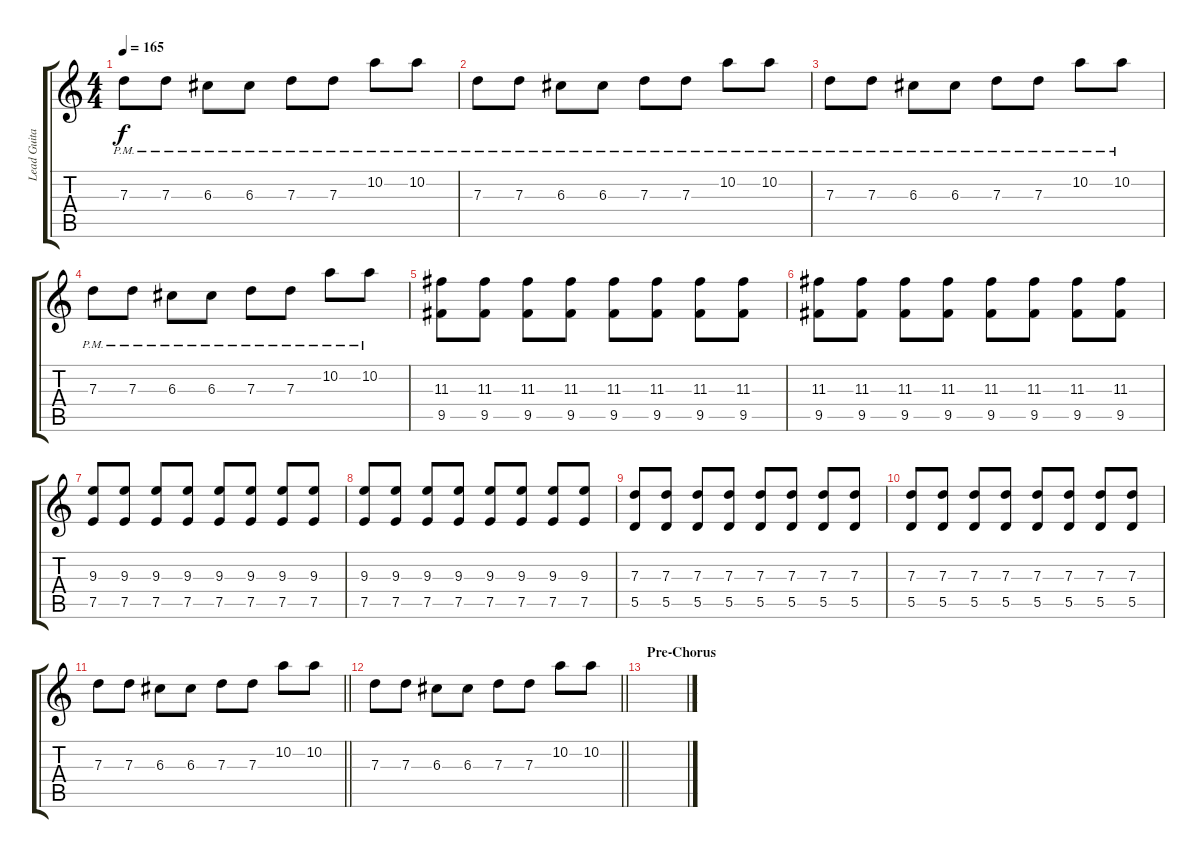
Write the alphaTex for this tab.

\track ("Lead Guitar" "Lead Guita") {instrument distortionguitar}
\staff {score tabs}
\tuning (E4 B3 G3 D3 A2 E2) {hide}
\ts (4 4)
\tempo 165
\clef g2
\ks c
7.3{pm}.8{dy f} 7.3{pm}.8 6.3{pm}.8 6.3{pm}.8 7.3{pm}.8 7.3{pm}.8 10.2{pm}.8 10.2{pm}.8 |
7.3{pm}.8 7.3{pm}.8 6.3{pm}.8 6.3{pm}.8 7.3{pm}.8 7.3{pm}.8 10.2{pm}.8 10.2{pm}.8 |
7.3{pm}.8 7.3{pm}.8 6.3{pm}.8 6.3{pm}.8 7.3{pm}.8 7.3{pm}.8 10.2{pm}.8 10.2{pm}.8 |
7.3{pm}.8 7.3{pm}.8 6.3{pm}.8 6.3{pm}.8 7.3{pm}.8 7.3{pm}.8 10.2{pm}.8 10.2{pm}.8 |
(11.3 9.5).8 (11.3 9.5).8 (11.3 9.5).8 (11.3 9.5).8 (11.3 9.5).8 (11.3 9.5).8 (11.3 9.5).8 (11.3 9.5).8 |
(11.3 9.5).8 (11.3 9.5).8 (11.3 9.5).8 (11.3 9.5).8 (11.3 9.5).8 (11.3 9.5).8 (11.3 9.5).8 (11.3 9.5).8 |
(9.3 7.5).8 (9.3 7.5).8 (9.3 7.5).8 (9.3 7.5).8 (9.3 7.5).8 (9.3 7.5).8 (9.3 7.5).8 (9.3 7.5).8 |
(9.3 7.5).8 (9.3 7.5).8 (9.3 7.5).8 (9.3 7.5).8 (9.3 7.5).8 (9.3 7.5).8 (9.3 7.5).8 (9.3 7.5).8 |
(7.3 5.5).8 (7.3 5.5).8 (7.3 5.5).8 (7.3 5.5).8 (7.3 5.5).8 (7.3 5.5).8 (7.3 5.5).8 (7.3 5.5).8 |
(7.3 5.5).8 (7.3 5.5).8 (7.3 5.5).8 (7.3 5.5).8 (7.3 5.5).8 (7.3 5.5).8 (7.3 5.5).8 (7.3 5.5).8 |
\barLineRight lightlight
7.3.8 7.3.8 6.3.8 6.3.8 7.3.8 7.3.8 10.2.8 10.2.8 |
\barLineRight lightlight
7.3.8 7.3.8 6.3.8 6.3.8 7.3.8 7.3.8 10.2.8 10.2.8 |
\section ("" "Pre-Chorus")
